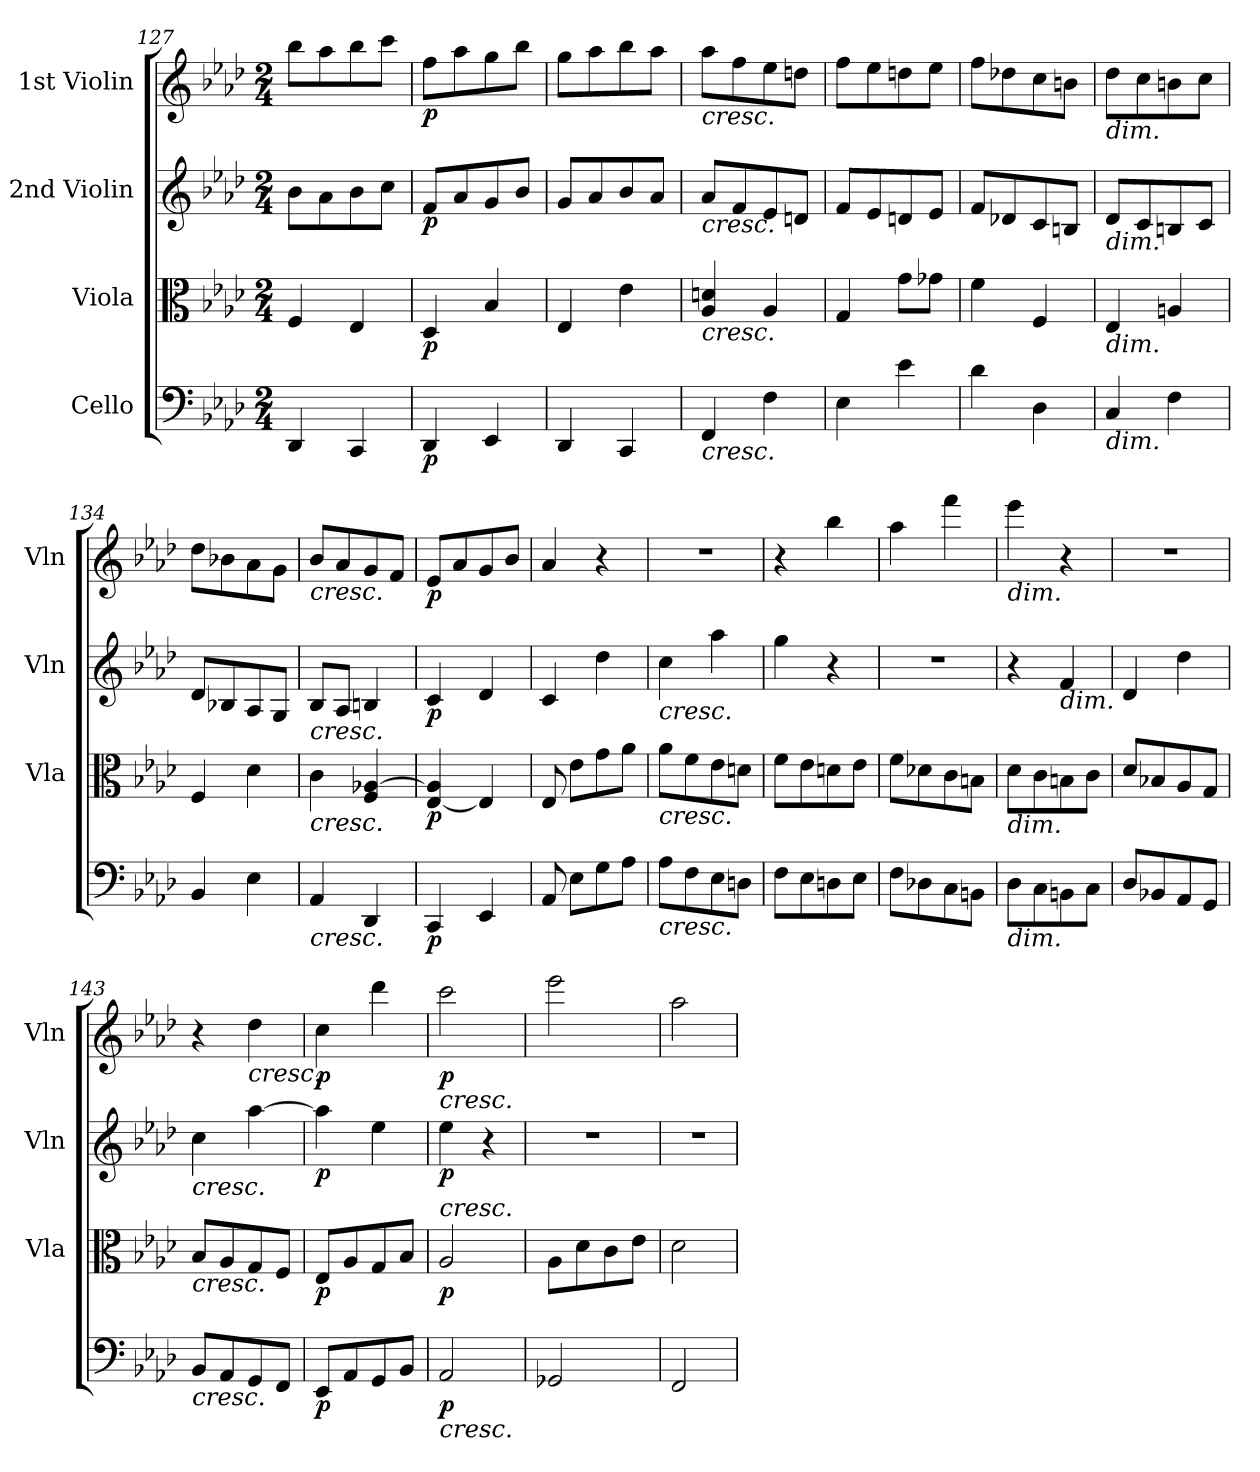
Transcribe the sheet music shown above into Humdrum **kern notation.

**kern	**dynam	**kern	**dynam	**kern	**dynam	**kern	**dynam
*part4	*part4	*part3	*part3	*part2	*part2	*part1	*part1
*staff4	*staff4	*staff3	*staff3	*staff2	*staff2	*staff1	*staff1
*I"Cello	*	*I"Viola	*	*I"2nd Violin	*	*I"1st Violin	*
*	*	*I'Vla	*	*I'Vln	*	*I'Vln	*
*clefF4	*	*clefC3	*	*clefG2	*	*clefG2	*
*k[b-e-a-d-]	*	*k[b-e-a-d-]	*	*k[b-e-a-d-]	*	*k[b-e-a-d-]	*
*A-:	*	*A-:	*	*A-:	*	*A-:	*
*M2/4	*	*M2/4	*	*M2/4	*	*M2/4	*
=127	=127	=127	=127	=127	=127	=127	=127
4DD-/	.	4F/	.	8b-\L	.	8bb-\L	.
.	.	.	.	8a-\	.	8aa-\	.
4CC/	.	4E-/	.	8b-\	.	8bb-\	.
.	.	.	.	8cc\J	.	8ccc\J	.
=128	=128	=128	=128	=128	=128	=128	=128
!	!LO:DY:b	!	!LO:DY:b	!	!LO:DY:b	!	!LO:DY:b
4DD-/	p	4D-/	p	8f/L	p	8ff\L	p
.	.	.	.	8a-/	.	8aa-\	.
4EE-/	.	4B-/	.	8g/	.	8gg\	.
.	.	.	.	8b-/J	.	8bb-\J	.
=129	=129	=129	=129	=129	=129	=129	=129
4DD-/	.	4E-/	.	8g/L	.	8gg\L	.
.	.	.	.	8a-/	.	8aa-\	.
4CC/	.	4e-\	.	8b-/	.	8bb-\	.
.	.	.	.	8a-/J	.	8aa-\J	.
=130	=130	=130	=130	=130	=130	=130	=130
!	!	!	!	!	!	!LO:TX:b:i:t=cresc.	!
!	!	!	!	!LO:TX:b:i:t=cresc.	!	!	!
!	!	!LO:TX:b:i:t=cresc.	!	!	!	!	!
!LO:TX:b:i:t=cresc.	!	!	!	!	!	!	!
4FF/	.	4A-/ 4dn/	.	8a-/L	.	8aa-\L	.
.	.	.	.	8f/	.	8ff\	.
4F\	.	4A-/	.	8e-/	.	8ee-\	.
.	.	.	.	8dn/J	.	8ddn\J	.
=131	=131	=131	=131	=131	=131	=131	=131
4E-\	.	4G/	.	8f/L	.	8ff\L	.
.	.	.	.	8e-/	.	8ee-\	.
4e-\	.	8g\L	.	8dn/	.	8ddn\	.
.	.	8g-X\J	.	8e-/J	.	8ee-\J	.
=132	=132	=132	=132	=132	=132	=132	=132
4d-\	.	4f\	.	8f/L	.	8ff\L	.
.	.	.	.	8d-X/	.	8dd-X\	.
4D-\	.	4F/	.	8c/	.	8cc\	.
.	.	.	.	8Bn/J	.	8bn\J	.
=133	=133	=133	=133	=133	=133	=133	=133
!	!	!	!	!	!	!LO:TX:b:i:t=dim.	!
!	!	!	!	!LO:TX:b:i:t=dim.	!	!	!
!	!	!LO:TX:b:i:t=dim.	!	!	!	!	!
!LO:TX:b:i:t=dim.	!	!	!	!	!	!	!
4C/	.	4E-/	.	8d-/L	.	8dd-\L	.
.	.	.	.	8c/	.	8cc\	.
4F\	.	4An/	.	8Bn/	.	8bn\	.
.	.	.	.	8c/J	.	8cc\J	.
!!LO:PB:g=z
=134	=134	=134	=134	=134	=134	=134	=134
4BB-/	.	4F/	.	8d-/L	.	8dd-\L	.
.	.	.	.	8B-X/	.	8b-X\	.
4E-\	.	4d-\	.	8A-/	.	8a-\	.
.	.	.	.	8G/J	.	8g\J	.
!!LO:LB:g=z
=135	=135	=135	=135	=135	=135	=135	=135
!	!	!	!	!	!	!LO:TX:b:i:t=cresc.	!
!	!	!	!	!LO:TX:b:i:t=cresc.	!	!	!
!	!	!LO:TX:b:i:t=cresc.	!	!	!	!	!
!LO:TX:b:i:t=cresc.	!	!	!	!	!	!	!
4AA-/	.	4c\	.	8B-/L	.	8b-/L	.
.	.	.	.	8A-/J	.	8a-/	.
4DD-/	.	4F/ [4A-X/	.	4Bn/	.	8g/	.
.	.	.	.	.	.	8f/J	.
=136	=136	=136	=136	=136	=136	=136	=136
!	!LO:DY:b	!	!LO:DY:b	!	!LO:DY:b	!	!LO:DY:b
4CC/	p	[4E-/ 4A-/]	p	4c/	p	8e-/L	p
.	.	.	.	.	.	8a-/	.
4EE-/	.	4E-/]	.	4d-/	.	8g/	.
.	.	.	.	.	.	8b-/J	.
=137	=137	=137	=137	=137	=137	=137	=137
8AA-/	.	8E-/	.	4c/	.	4a-/	.
8E-\L	.	8e-\L	.	.	.	.	.
8G\	.	8g\	.	4dd-\	.	4r	.
8A-\J	.	8a-\J	.	.	.	.	.
=138	=138	=138	=138	=138	=138	=138	=138
!	!	!	!	!LO:TX:b:i:t=cresc.	!	!	!
!	!	!LO:TX:b:i:t=cresc.	!	!	!	!	!
!LO:TX:b:i:t=cresc.	!	!	!	!	!	!	!
8A-\L	.	8a-\L	.	4cc\	.	2r	.
8F\	.	8f\	.	.	.	.	.
8E-\	.	8e-\	.	4aa-\	.	.	.
8Dn\J	.	8dn\J	.	.	.	.	.
=139	=139	=139	=139	=139	=139	=139	=139
8F\L	.	8f\L	.	4gg\	.	4r	.
8E-\	.	8e-\	.	.	.	.	.
8Dn\	.	8dn\	.	4r	.	4bb-\	.
8E-\J	.	8e-\J	.	.	.	.	.
=140	=140	=140	=140	=140	=140	=140	=140
8F\L	.	8f\L	.	2r	.	4aa-\	.
8D-X\	.	8d-X\	.	.	.	.	.
8C\	.	8c\	.	.	.	4fff\	.
8BBn\J	.	8Bn\J	.	.	.	.	.
=141	=141	=141	=141	=141	=141	=141	=141
!	!	!	!	!	!	!LO:TX:b:i:t=dim.	!
!	!	!LO:TX:b:i:t=dim.	!	!	!	!	!
!LO:TX:b:i:t=dim.	!	!	!	!	!	!	!
8D-\L	.	8d-\L	.	4r	.	4eee-\	.
8C\	.	8c\	.	.	.	.	.
!	!	!	!	!LO:TX:b:i:t=dim.	!	!	!
8BBn\	.	8Bn\	.	4f/	.	4r	.
8C\J	.	8c\J	.	.	.	.	.
=142	=142	=142	=142	=142	=142	=142	=142
8D-/L	.	8d-/L	.	4d-/	.	2r	.
8BB-X/	.	8B-X/	.	.	.	.	.
8AA-/	.	8A-/	.	4dd-\	.	.	.
8GG/J	.	8G/J	.	.	.	.	.
!!LO:LB:g=z
=143	=143	=143	=143	=143	=143	=143	=143
!	!	!	!	!LO:TX:b:i:t=cresc.	!	!	!
!	!	!LO:TX:b:i:t=cresc.	!	!	!	!	!
!LO:TX:b:i:t=cresc.	!	!	!	!	!	!	!
8BB-/L	.	8B-/L	.	4cc\	.	4r	.
8AA-/	.	8A-/	.	.	.	.	.
!	!	!	!	!	!	!LO:TX:b:i:t=cresc.	!
8GG/	.	8G/	.	[4aa-\	.	4dd-\	.
8FF/J	.	8F/J	.	.	.	.	.
!!LO:PB:g=z
=144	=144	=144	=144	=144	=144	=144	=144
!	!LO:DY:b	!	!LO:DY:b	!	!LO:DY:b	!	!LO:DY:b
8EE-/L	p	8E-/L	p	4aa-\]	p	4cc\	p
8AA-/	.	8A-/	.	.	.	.	.
8GG/	.	8G/	.	4ee-\	.	4ddd-\	.
8BB-/J	.	8B-/J	.	.	.	.	.
=145	=145	=145	=145	=145	=145	=145	=145
!	!	!	!	!	!	!LO:TX:b:i:t=cresc.	!
!	!	!LO:TX:a:i:t=cresc.	!	!	!	!	!
!LO:TX:b:i:t=cresc.	!	!	!	!	!	!	!
!	!LO:DY:b	!	!LO:DY:b	!	!LO:DY:b	!	!LO:DY:b
2AA-/	p	2A-/	p	4ee-\	p	2ccc\	p
.	.	.	.	4r	.	.	.
=146	=146	=146	=146	=146	=146	=146	=146
2GG-X/	.	8A-\L	.	2r	.	2eee-\	.
.	.	8d-\	.	.	.	.	.
.	.	8c\	.	.	.	.	.
.	.	8e-\J	.	.	.	.	.
=147	=147	=147	=147	=147	=147	=147	=147
2FF/	.	2d-\	.	2r	.	2aa-\	.
=	=	=	=	=	=	=	=
*-	*-	*-	*-	*-	*-	*-	*-
